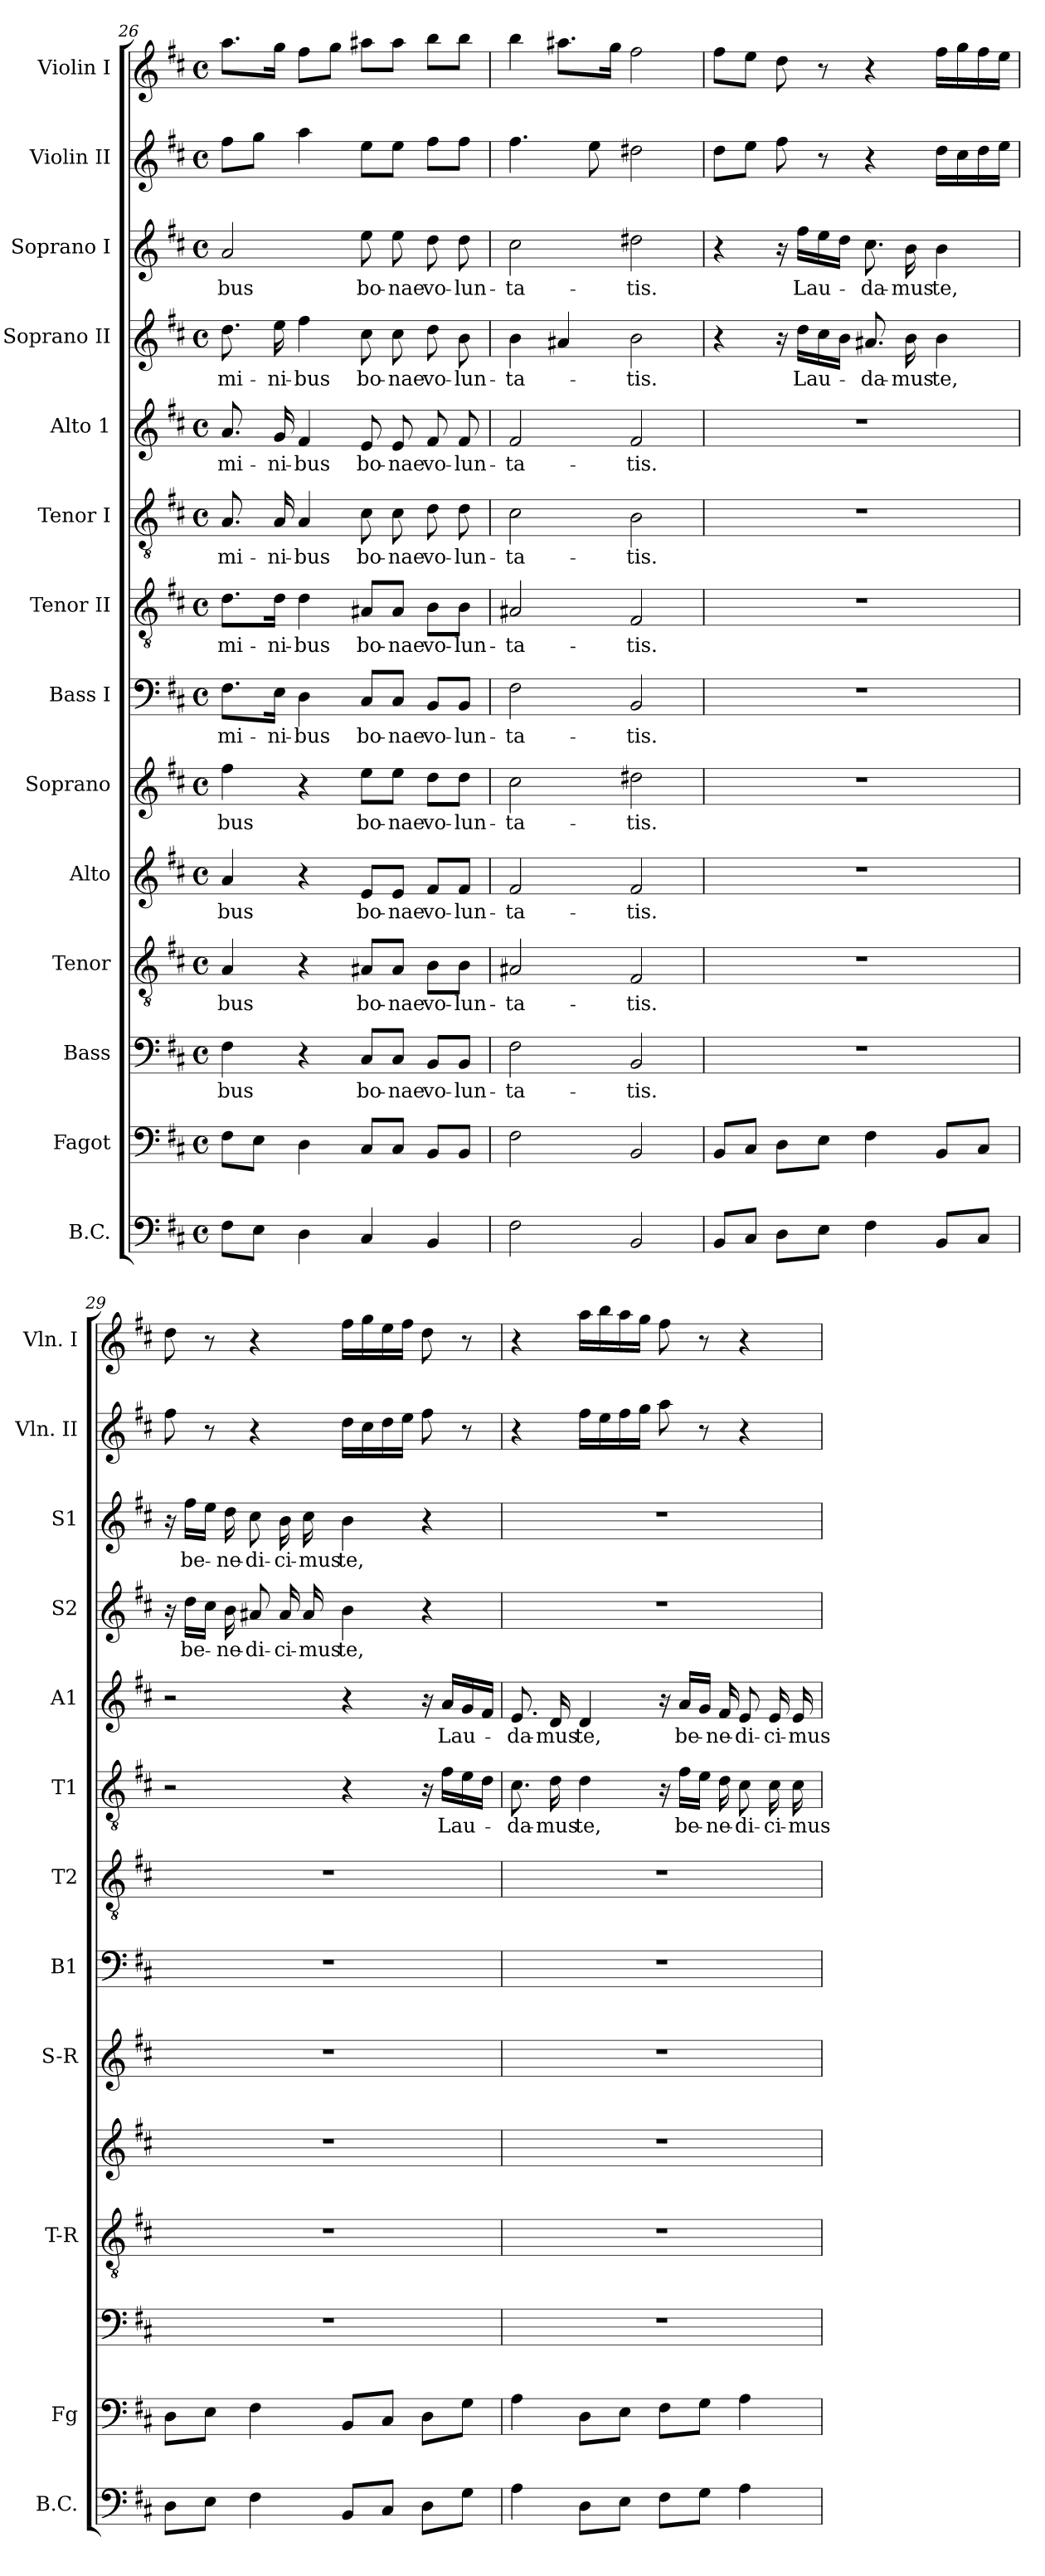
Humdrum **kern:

**kern	**kern	**kern	**text	**kern	**text	**kern	**text	**kern	**text	**kern	**text	**kern	**text	**kern	**text	**kern	**text	**kern	**text	**kern	**text	**kern	**kern
*part14	*part13	*part12	*part12	*part11	*part11	*part10	*part10	*part9	*part9	*part8	*part8	*part7	*part7	*part6	*part6	*part5	*part5	*part4	*part4	*part3	*part3	*part2	*part1
*staff14	*staff13	*staff12	*staff12	*staff11	*staff11	*staff10	*staff10	*staff9	*staff9	*staff8	*staff8	*staff7	*staff7	*staff6	*staff6	*staff5	*staff5	*staff4	*staff4	*staff3	*staff3	*staff2	*staff1
*I"B.C.	*I"Fagot	*I"Bass	*	*I"Tenor	*	*I"Alto	*	*I"Soprano	*	*I"Bass I	*	*I"Tenor II	*	*I"Tenor I	*	*I"Alto 1	*	*I"Soprano II	*	*I"Soprano I	*	*I"Violin II	*I"Violin I
*I'B.C.	*I'Fg	*	*	*I'T-R	*	*	*	*I'S-R	*	*I'B1	*	*I'T2	*	*I'T1	*	*I'A1	*	*I'S2	*	*I'S1	*	*I'Vln. II	*I'Vln. I
*clefF4	*clefF4	*clefF4	*	*clefGv2	*	*clefG2	*	*clefG2	*	*clefF4	*	*clefGv2	*	*clefGv2	*	*clefG2	*	*clefG2	*	*clefG2	*	*clefG2	*clefG2
*k[f#c#]	*k[f#c#]	*k[f#c#]	*	*k[f#c#]	*	*k[f#c#]	*	*k[f#c#]	*	*k[f#c#]	*	*k[f#c#]	*	*k[f#c#]	*	*k[f#c#]	*	*k[f#c#]	*	*k[f#c#]	*	*k[f#c#]	*k[f#c#]
*D:	*D:	*D:	*	*D:	*	*D:	*	*D:	*	*D:	*	*D:	*	*D:	*	*D:	*	*D:	*	*D:	*	*D:	*D:
*M4/4	*M4/4	*M4/4	*	*M4/4	*	*M4/4	*	*M4/4	*	*M4/4	*	*M4/4	*	*M4/4	*	*M4/4	*	*M4/4	*	*M4/4	*	*M4/4	*M4/4
*met(c)	*met(c)	*met(c)	*	*met(c)	*	*met(c)	*	*met(c)	*	*met(c)	*	*met(c)	*	*met(c)	*	*met(c)	*	*met(c)	*	*met(c)	*	*met(c)	*met(c)
=26	=26	=26	=26	=26	=26	=26	=26	=26	=26	=26	=26	=26	=26	=26	=26	=26	=26	=26	=26	=26	=26	=26	=26
!	!	!	!LO:LY:b	!	!LO:LY:b	!	!LO:LY:b	!	!LO:LY:b	!	!LO:LY:b	!	!LO:LY:b	!	!LO:LY:b	!	!LO:LY:b	!	!LO:LY:b	!	!LO:LY:b	!	!
8F#\L	8F#\L	4F#\	-bus	4A/	-bus	4a/	-bus	4ff#\	-bus	8.F#\L	-mi-	8.d\L	-mi-	8.A/	-mi-	8.a/	-mi-	8.dd\	-mi-	2a/	-bus	8ff#\L	8.aa\L
8E\J	8E\J	.	.	.	.	.	.	.	.	.	.	.	.	.	.	.	.	.	.	.	.	8gg\J	.
!	!	!	!	!	!	!	!	!	!	!	!LO:LY:b	!	!LO:LY:b	!	!LO:LY:b	!	!LO:LY:b	!	!LO:LY:b	!	!	!	!
.	.	.	.	.	.	.	.	.	.	16E\Jk	-ni-	16d\Jk	-ni-	16A/	-ni-	16g/	-ni-	16ee\	-ni-	.	.	.	16gg\Jk
!	!	!	!	!	!	!	!	!	!	!	!LO:LY:b	!	!LO:LY:b	!	!LO:LY:b	!	!LO:LY:b	!	!LO:LY:b	!	!	!	!
4D\	4D\	4r	.	4r	.	4r	.	4r	.	4D\	-bus	4d\	-bus	4A/	-bus	4f#/	-bus	4ff#\	-bus	.	.	4aa\	8ff#\L
.	.	.	.	.	.	.	.	.	.	.	.	.	.	.	.	.	.	.	.	.	.	.	8gg\J
!	!	!	!LO:LY:b	!	!LO:LY:b	!	!LO:LY:b	!	!LO:LY:b	!	!LO:LY:b	!	!LO:LY:b	!	!LO:LY:b	!	!LO:LY:b	!	!LO:LY:b	!	!LO:LY:b	!	!
4C#/	8C#/L	8C#/L	bo-	8A#X/L	bo-	8e/L	bo-	8ee\L	bo-	8C#/L	bo-	8A#X/L	bo-	8c#\	bo-	8e/	bo-	8cc#\	bo-	8ee\	bo-	8ee\L	8aa#X\L
!	!	!	!LO:LY:b	!	!LO:LY:b	!	!LO:LY:b	!	!LO:LY:b	!	!LO:LY:b	!	!LO:LY:b	!	!LO:LY:b	!	!LO:LY:b	!	!LO:LY:b	!	!LO:LY:b	!	!
.	8C#/J	8C#/J	-nae	8A#/J	-nae	8e/J	-nae	8ee\J	-nae	8C#/J	-nae	8A#/J	-nae	8c#\	-nae	8e/	-nae	8cc#\	-nae	8ee\	-nae	8ee\J	8aa#\J
!	!	!	!LO:LY:b	!	!LO:LY:b	!	!LO:LY:b	!	!LO:LY:b	!	!LO:LY:b	!	!LO:LY:b	!	!LO:LY:b	!	!LO:LY:b	!	!LO:LY:b	!	!LO:LY:b	!	!
4BB/	8BB/L	8BB/L	vo-	8B\L	vo-	8f#/L	vo-	8dd\L	vo-	8BB/L	vo-	8B\L	vo-	8d\	vo-	8f#/	vo-	8dd\	vo-	8dd\	vo-	8ff#\L	8bb\L
!	!	!	!LO:LY:b	!	!LO:LY:b	!	!LO:LY:b	!	!LO:LY:b	!	!LO:LY:b	!	!LO:LY:b	!	!LO:LY:b	!	!LO:LY:b	!	!LO:LY:b	!	!LO:LY:b	!	!
.	8BB/J	8BB/J	-lun-	8B\J	-lun-	8f#/J	-lun-	8dd\J	-lun-	8BB/J	-lun-	8B\J	-lun-	8d\	-lun-	8f#/	-lun-	8b\	-lun-	8dd\	-lun-	8ff#\J	8bb\J
=27	=27	=27	=27	=27	=27	=27	=27	=27	=27	=27	=27	=27	=27	=27	=27	=27	=27	=27	=27	=27	=27	=27	=27
!	!	!	!LO:LY:b	!	!LO:LY:b	!	!LO:LY:b	!	!LO:LY:b	!	!LO:LY:b	!	!LO:LY:b	!	!LO:LY:b	!	!LO:LY:b	!	!LO:LY:b	!	!LO:LY:b	!	!
2F#\	2F#\	2F#\	-ta-	2A#X/	-ta-	2f#/	-ta-	2cc#\	-ta-	2F#\	-ta-	2A#X/	-ta-	2c#\	-ta-	2f#/	-ta-	4b\	-ta-	2cc#\	-ta-	4.ff#\	4bb\
.	.	.	.	.	.	.	.	.	.	.	.	.	.	.	.	.	.	4a#X/	.	.	.	.	8.aa#X\L
.	.	.	.	.	.	.	.	.	.	.	.	.	.	.	.	.	.	.	.	.	.	8ee\	.
.	.	.	.	.	.	.	.	.	.	.	.	.	.	.	.	.	.	.	.	.	.	.	16gg\Jk
!	!	!	!LO:LY:b	!	!LO:LY:b	!	!LO:LY:b	!	!LO:LY:b	!	!LO:LY:b	!	!LO:LY:b	!	!LO:LY:b	!	!LO:LY:b	!	!LO:LY:b	!	!LO:LY:b	!	!
2BB/	2BB/	2BB/	-tis.	2F#/	-tis.	2f#/	-tis.	2dd#X\	-tis.	2BB/	-tis.	2F#/	-tis.	2B\	-tis.	2f#/	-tis.	2b\	-tis.	2dd#X\	-tis.	2dd#X\	2ff#\
=28	=28	=28	=28	=28	=28	=28	=28	=28	=28	=28	=28	=28	=28	=28	=28	=28	=28	=28	=28	=28	=28	=28	=28
8BB/L	8BB/L	1r	.	1r	.	1r	.	1r	.	1r	.	1r	.	1r	.	1r	.	4r	.	4r	.	8dd\L	8ff#\L
8C#/J	8C#/J	.	.	.	.	.	.	.	.	.	.	.	.	.	.	.	.	.	.	.	.	8ee\J	8ee\J
8D\L	8D\L	.	.	.	.	.	.	.	.	.	.	.	.	.	.	.	.	16r	.	16r	.	8ff#\	8dd\
!	!	!	!	!	!	!	!	!	!	!	!	!	!	!	!	!	!	!	!LO:LY:b	!	!LO:LY:b	!	!
.	.	.	.	.	.	.	.	.	.	.	.	.	.	.	.	.	.	16dd\LL	Lau-	16ff#\LL	Lau-	.	.
8E\J	8E\J	.	.	.	.	.	.	.	.	.	.	.	.	.	.	.	.	16cc#\	.	16ee\	.	8r	8r
.	.	.	.	.	.	.	.	.	.	.	.	.	.	.	.	.	.	16b\JJ	.	16dd\JJ	.	.	.
!	!	!	!	!	!	!	!	!	!	!	!	!	!	!	!	!	!	!	!LO:LY:b	!	!LO:LY:b	!	!
4F#\	4F#\	.	.	.	.	.	.	.	.	.	.	.	.	.	.	.	.	8.a#X/	-da-	8.cc#\	-da-	4r	4r
!	!	!	!	!	!	!	!	!	!	!	!	!	!	!	!	!	!	!	!LO:LY:b	!	!LO:LY:b	!	!
.	.	.	.	.	.	.	.	.	.	.	.	.	.	.	.	.	.	16b\	-mus	16b\	-mus	.	.
!	!	!	!	!	!	!	!	!	!	!	!	!	!	!	!	!	!	!	!LO:LY:b	!	!LO:LY:b	!	!
8BB/L	8BB/L	.	.	.	.	.	.	.	.	.	.	.	.	.	.	.	.	4b\	te,	4b\	te,	16dd\LL	16ff#\LL
.	.	.	.	.	.	.	.	.	.	.	.	.	.	.	.	.	.	.	.	.	.	16cc#\	16gg\
8C#/J	8C#/J	.	.	.	.	.	.	.	.	.	.	.	.	.	.	.	.	.	.	.	.	16dd\	16ff#\
.	.	.	.	.	.	.	.	.	.	.	.	.	.	.	.	.	.	.	.	.	.	16ee\JJ	16ee\JJ
!!LO:PB:g=z
=29	=29	=29	=29	=29	=29	=29	=29	=29	=29	=29	=29	=29	=29	=29	=29	=29	=29	=29	=29	=29	=29	=29	=29
8D\L	8D\L	1r	.	1r	.	1r	.	1r	.	1r	.	1r	.	2r	.	2r	.	16r	.	16r	.	8ff#\	8dd\
!	!	!	!	!	!	!	!	!	!	!	!	!	!	!	!	!	!	!	!LO:LY:b	!	!LO:LY:b	!	!
.	.	.	.	.	.	.	.	.	.	.	.	.	.	.	.	.	.	16dd\LL	be-	16ff#\LL	be-	.	.
8E\J	8E\J	.	.	.	.	.	.	.	.	.	.	.	.	.	.	.	.	16cc#\JJ	.	16ee\JJ	.	8r	8r
!	!	!	!	!	!	!	!	!	!	!	!	!	!	!	!	!	!	!	!LO:LY:b	!	!LO:LY:b	!	!
.	.	.	.	.	.	.	.	.	.	.	.	.	.	.	.	.	.	16b\	-ne-	16dd\	-ne-	.	.
!	!	!	!	!	!	!	!	!	!	!	!	!	!	!	!	!	!	!	!LO:LY:b	!	!LO:LY:b	!	!
4F#\	4F#\	.	.	.	.	.	.	.	.	.	.	.	.	.	.	.	.	8a#X/	-di-	8cc#\	-di-	4r	4r
!	!	!	!	!	!	!	!	!	!	!	!	!	!	!	!	!	!	!	!LO:LY:b	!	!LO:LY:b	!	!
.	.	.	.	.	.	.	.	.	.	.	.	.	.	.	.	.	.	16a#/	-ci-	16b\	-ci-	.	.
!	!	!	!	!	!	!	!	!	!	!	!	!	!	!	!	!	!	!	!LO:LY:b	!	!LO:LY:b	!	!
.	.	.	.	.	.	.	.	.	.	.	.	.	.	.	.	.	.	16a#/	-mus	16cc#\	-mus	.	.
!	!	!	!	!	!	!	!	!	!	!	!	!	!	!	!	!	!	!	!LO:LY:b	!	!LO:LY:b	!	!
8BB/L	8BB/L	.	.	.	.	.	.	.	.	.	.	.	.	4r	.	4r	.	4b\	te,	4b\	te,	16dd\LL	16ff#\LL
.	.	.	.	.	.	.	.	.	.	.	.	.	.	.	.	.	.	.	.	.	.	16cc#\	16gg\
8C#/J	8C#/J	.	.	.	.	.	.	.	.	.	.	.	.	.	.	.	.	.	.	.	.	16dd\	16ee\
.	.	.	.	.	.	.	.	.	.	.	.	.	.	.	.	.	.	.	.	.	.	16ee\JJ	16ff#\JJ
8D\L	8D\L	.	.	.	.	.	.	.	.	.	.	.	.	16r	.	16r	.	4r	.	4r	.	8ff#\	8dd\
!	!	!	!	!	!	!	!	!	!	!	!	!	!	!	!LO:LY:b	!	!LO:LY:b	!	!	!	!	!	!
.	.	.	.	.	.	.	.	.	.	.	.	.	.	16f#\LL	Lau-	16a/LL	Lau-	.	.	.	.	.	.
8G\J	8G\J	.	.	.	.	.	.	.	.	.	.	.	.	16e\	.	16g/	.	.	.	.	.	8r	8r
.	.	.	.	.	.	.	.	.	.	.	.	.	.	16d\JJ	.	16f#/JJ	.	.	.	.	.	.	.
=30	=30	=30	=30	=30	=30	=30	=30	=30	=30	=30	=30	=30	=30	=30	=30	=30	=30	=30	=30	=30	=30	=30	=30
!	!	!	!	!	!	!	!	!	!	!	!	!	!	!	!LO:LY:b	!	!LO:LY:b	!	!	!	!	!	!
4A\	4A\	1r	.	1r	.	1r	.	1r	.	1r	.	1r	.	8.c#\	-da-	8.e/	-da-	1r	.	1r	.	4r	4r
!	!	!	!	!	!	!	!	!	!	!	!	!	!	!	!LO:LY:b	!	!LO:LY:b	!	!	!	!	!	!
.	.	.	.	.	.	.	.	.	.	.	.	.	.	16d\	-mus	16d/	-mus	.	.	.	.	.	.
!	!	!	!	!	!	!	!	!	!	!	!	!	!	!	!LO:LY:b	!	!LO:LY:b	!	!	!	!	!	!
8D\L	8D\L	.	.	.	.	.	.	.	.	.	.	.	.	4d\	te,	4d/	te,	.	.	.	.	16ff#\LL	16aa\LL
.	.	.	.	.	.	.	.	.	.	.	.	.	.	.	.	.	.	.	.	.	.	16ee\	16bb\
8E\J	8E\J	.	.	.	.	.	.	.	.	.	.	.	.	.	.	.	.	.	.	.	.	16ff#\	16aa\
.	.	.	.	.	.	.	.	.	.	.	.	.	.	.	.	.	.	.	.	.	.	16gg\JJ	16gg\JJ
8F#\L	8F#\L	.	.	.	.	.	.	.	.	.	.	.	.	16r	.	16r	.	.	.	.	.	8aa\	8ff#\
!	!	!	!	!	!	!	!	!	!	!	!	!	!	!	!LO:LY:b	!	!LO:LY:b	!	!	!	!	!	!
.	.	.	.	.	.	.	.	.	.	.	.	.	.	16f#\LL	be-	16a/LL	be-	.	.	.	.	.	.
8G\J	8G\J	.	.	.	.	.	.	.	.	.	.	.	.	16e\JJ	.	16g/JJ	.	.	.	.	.	8r	8r
!	!	!	!	!	!	!	!	!	!	!	!	!	!	!	!LO:LY:b	!	!LO:LY:b	!	!	!	!	!	!
.	.	.	.	.	.	.	.	.	.	.	.	.	.	16d\	-ne-	16f#/	-ne-	.	.	.	.	.	.
!	!	!	!	!	!	!	!	!	!	!	!	!	!	!	!LO:LY:b	!	!LO:LY:b	!	!	!	!	!	!
4A\	4A\	.	.	.	.	.	.	.	.	.	.	.	.	8c#\	-di-	8e/	-di-	.	.	.	.	4r	4r
!	!	!	!	!	!	!	!	!	!	!	!	!	!	!	!LO:LY:b	!	!LO:LY:b	!	!	!	!	!	!
.	.	.	.	.	.	.	.	.	.	.	.	.	.	16c#\	-ci-	16e/	-ci-	.	.	.	.	.	.
!	!	!	!	!	!	!	!	!	!	!	!	!	!	!	!LO:LY:b	!	!LO:LY:b	!	!	!	!	!	!
.	.	.	.	.	.	.	.	.	.	.	.	.	.	16c#\	-mus	16e/	-mus	.	.	.	.	.	.
=	=	=	=	=	=	=	=	=	=	=	=	=	=	=	=	=	=	=	=	=	=	=	=
*-	*-	*-	*-	*-	*-	*-	*-	*-	*-	*-	*-	*-	*-	*-	*-	*-	*-	*-	*-	*-	*-	*-	*-
